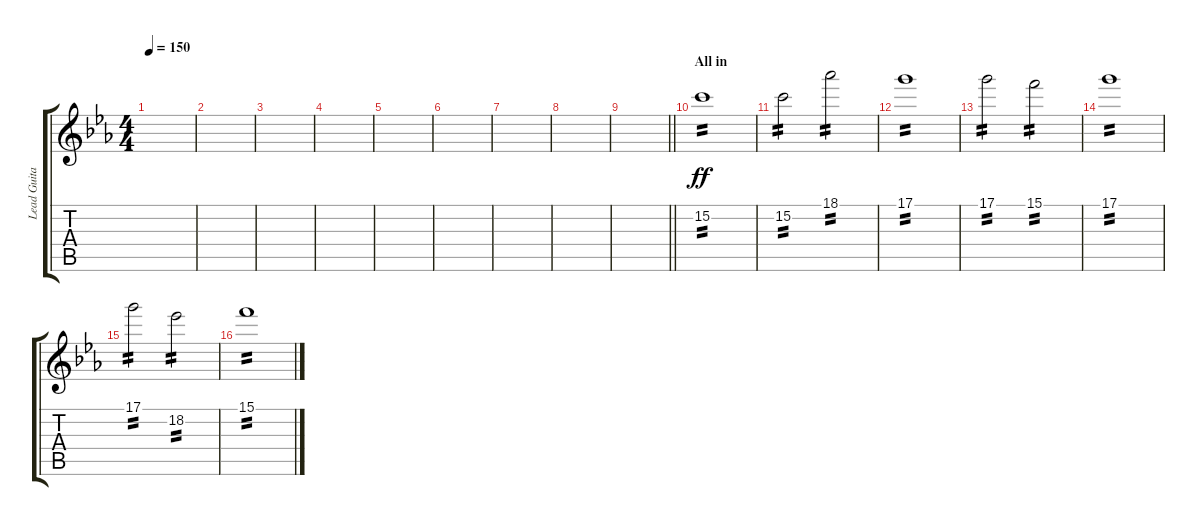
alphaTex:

\track ("Lead Guitar" "Lead Guita") {instrument distortionguitar}
\staff {score tabs}
\tuning (D4 A3 F3 C3 G2 C2) {hide}
\ts (4 4)
\tempo 150
\clef g2
\ks cminor
|
|
|
|
|
|
|
|
\barLineRight lightlight
|
\section ("" "All in")
15.2.1{tp 2 dy ff volume 13} |
15.2.2{tp 2} 18.1.2{tp 2} |
17.1.1{tp 2} |
17.1.2{tp 2} 15.1.2{tp 2} |
17.1.1{tp 2} |
17.1.2{tp 2} 18.2.2{tp 2} |
15.1.1{tp 2}
